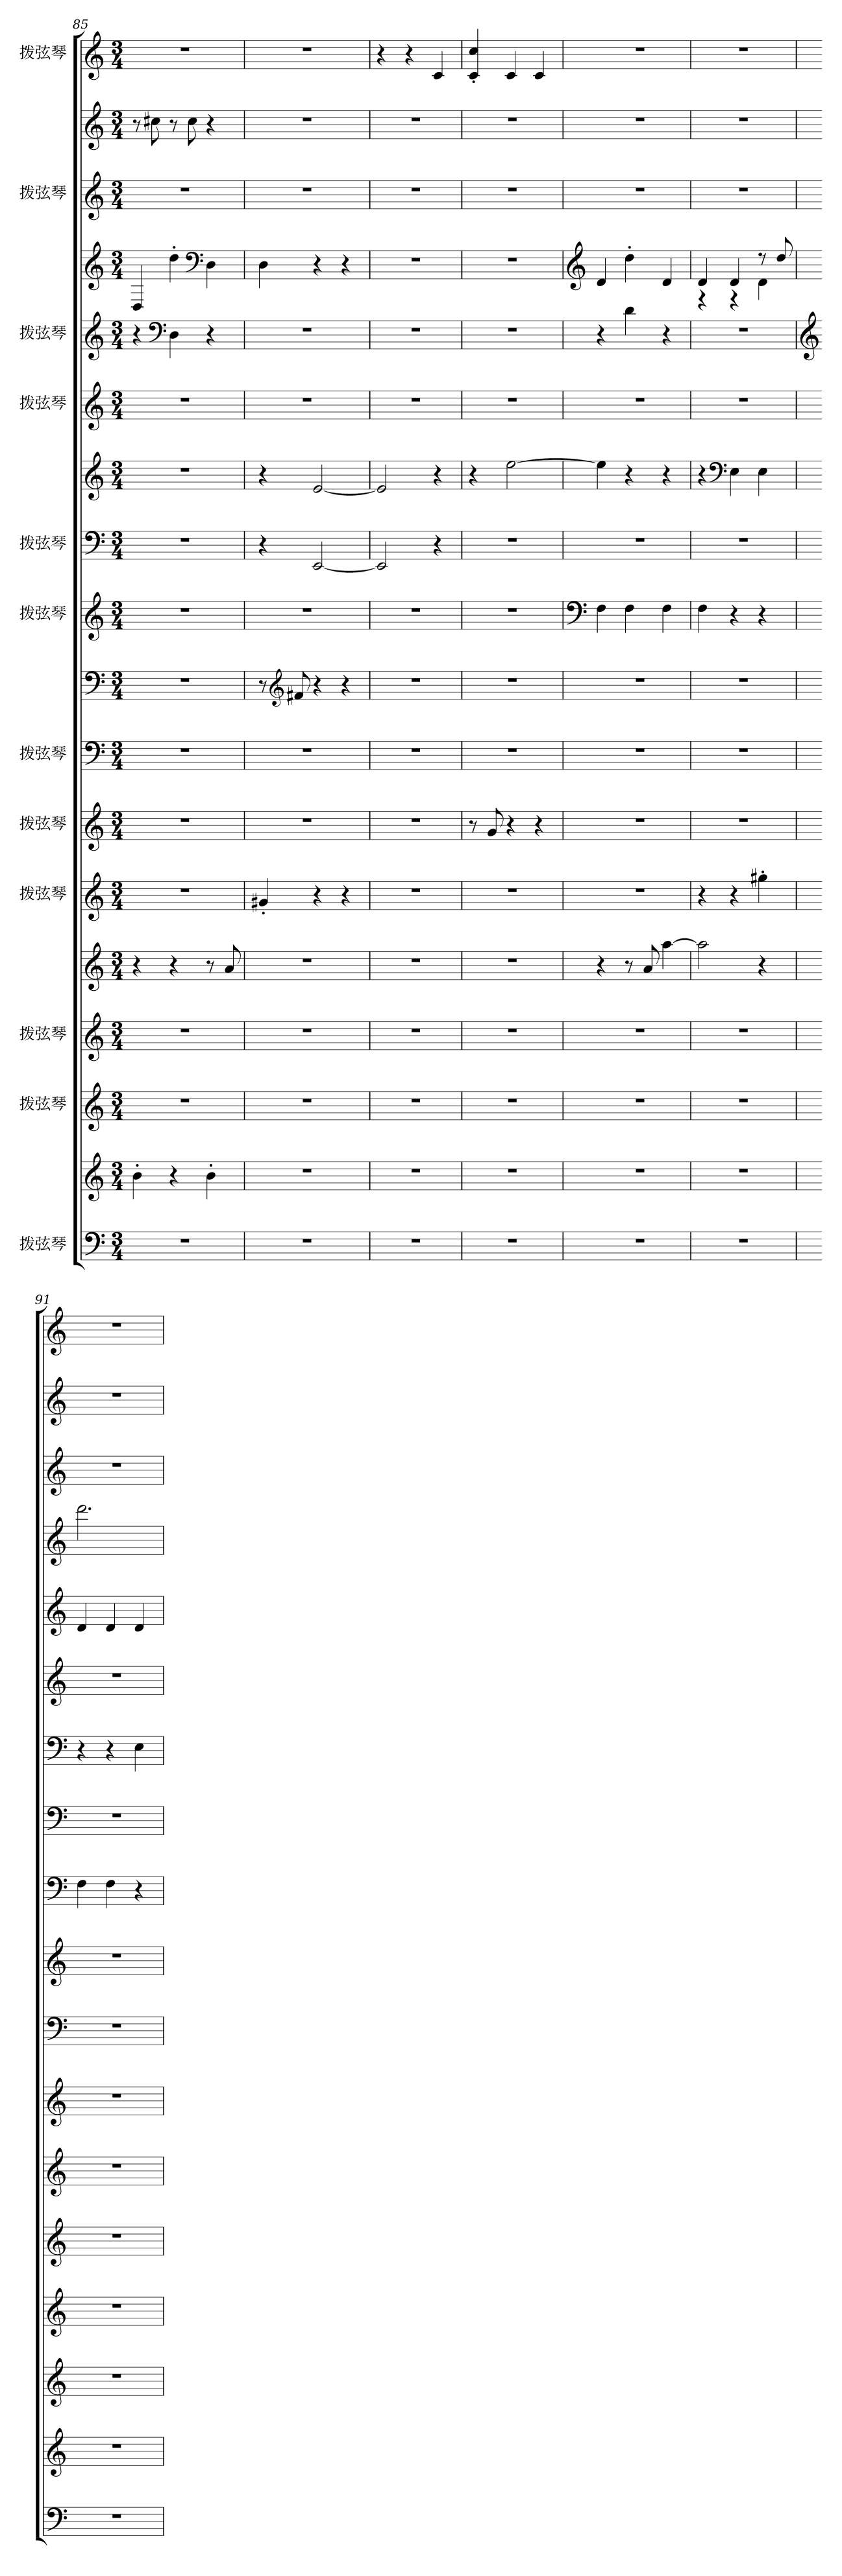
**kern	**kern	**kern	**kern	**kern	**kern	**kern	**kern	**kern	**kern	**kern	**kern	**kern	**kern	**kern	**kern	**kern	**kern
*part12	*part12	*part11	*part10	*part10	*part9	*part8	*part7	*part7	*part6	*part5	*part5	*part4	*part3	*part3	*part2	*part2	*part1
*staff18	*staff17	*staff16	*staff15	*staff14	*staff13	*staff12	*staff11	*staff10	*staff9	*staff8	*staff7	*staff6	*staff5	*staff4	*staff3	*staff2	*staff1
*I"拨弦琴	*	*I"拨弦琴	*I"拨弦琴	*	*I"拨弦琴	*I"拨弦琴	*I"拨弦琴	*	*I"拨弦琴	*I"拨弦琴	*	*I"拨弦琴	*I"拨弦琴	*	*I"拨弦琴	*	*I"拨弦琴
*clefF4	*clefG2	*clefG2	*clefG2	*clefG2	*clefG2	*clefG2	*clefF4	*clefF4	*clefG2	*clefF4	*clefG2	*clefG2	*clefG2	*clefG2	*clefG2	*clefG2	*clefG2
*k[]	*k[]	*k[]	*k[]	*k[]	*k[]	*k[]	*k[]	*k[]	*k[]	*k[]	*k[]	*k[]	*k[]	*k[]	*k[]	*k[]	*k[]
*M3/4	*M3/4	*M3/4	*M3/4	*M3/4	*M3/4	*M3/4	*M3/4	*M3/4	*M3/4	*M3/4	*M3/4	*M3/4	*M3/4	*M3/4	*M3/4	*M3/4	*M3/4
=85	=85	=85	=85	=85	=85	=85	=85	=85	=85	=85	=85	=85	=85	=85	=85	=85	=85
2.r	4b'\	2.r	2.r	4r	2.r	2.r	2.r	2.r	2.r	2.r	2.r	2.r	4r	4D/	2.r	8r	2.r
.	.	.	.	.	.	.	.	.	.	.	.	.	.	.	.	8cc#X\	.
*	*	*	*	*	*	*	*	*	*	*	*	*	*clefF4	*	*	*	*
.	4r	.	.	4r	.	.	.	.	.	.	.	.	4D\	4dd'\	.	8r	.
.	.	.	.	.	.	.	.	.	.	.	.	.	.	.	.	8cc#\	.
*	*	*	*	*	*	*	*	*	*	*	*	*	*	*clefF4	*	*	*
.	4b'\	.	.	8r	.	.	.	.	.	.	.	.	4r	4D\	.	4r	.
.	.	.	.	8a/	.	.	.	.	.	.	.	.	.	.	.	.	.
=86	=86	=86	=86	=86	=86	=86	=86	=86	=86	=86	=86	=86	=86	=86	=86	=86	=86
2.r	2.r	2.r	2.r	2.r	4g#X'/	2.r	2.r	8r	2.r	4r	4r	2.r	2.r	4D\	2.r	2.r	2.r
*	*	*	*	*	*	*	*	*clefG2	*	*	*	*	*	*	*	*	*
.	.	.	.	.	.	.	.	8f#X/	.	.	.	.	.	.	.	.	.
.	.	.	.	.	4r	.	.	4r	.	[2EE/	[2e/	.	.	4r	.	.	.
.	.	.	.	.	4r	.	.	4r	.	.	.	.	.	4r	.	.	.
!!LO:PB:g=z
=87	=87	=87	=87	=87	=87	=87	=87	=87	=87	=87	=87	=87	=87	=87	=87	=87	=87
2.r	2.r	2.r	2.r	2.r	2.r	2.r	2.r	2.r	2.r	2EE/]	2e/]	2.r	2.r	2.r	2.r	2.r	4r
.	.	.	.	.	.	.	.	.	.	.	.	.	.	.	.	.	4r
.	.	.	.	.	.	.	.	.	.	4r	4r	.	.	.	.	.	4c/
=88	=88	=88	=88	=88	=88	=88	=88	=88	=88	=88	=88	=88	=88	=88	=88	=88	=88
2.r	2.r	2.r	2.r	2.r	2.r	8r	2.r	2.r	2.r	2.r	4r	2.r	2.r	2.r	2.r	2.r	4c/' 4cc/'
.	.	.	.	.	.	8g/	.	.	.	.	.	.	.	.	.	.	.
.	.	.	.	.	.	4r	.	.	.	.	[2ee\	.	.	.	.	.	4c/
.	.	.	.	.	.	4r	.	.	.	.	.	.	.	.	.	.	4c/
=89	=89	=89	=89	=89	=89	=89	=89	=89	=89	=89	=89	=89	=89	=89	=89	=89	=89
*	*	*	*	*	*	*	*	*	*clefF4	*	*	*	*	*clefG2	*	*	*
2.r	2.r	2.r	2.r	4r	2.r	2.r	2.r	2.r	4F\	2.r	4ee\]	2.r	4r	4d/	2.r	2.r	2.r
.	.	.	.	8r	.	.	.	.	4F\	.	4r	.	4d\	4dd'\	.	.	.
.	.	.	.	8a/	.	.	.	.	.	.	.	.	.	.	.	.	.
.	.	.	.	[4aa\	.	.	.	.	4F\	.	4r	.	4r	4d/	.	.	.
=90	=90	=90	=90	=90	=90	=90	=90	=90	=90	=90	=90	=90	=90	=90	=90	=90	=90
*	*	*	*	*	*	*	*	*	*	*	*	*	*	*^	*	*	*
2.r	2.r	2.r	2.r	2aa\]	4r	2.r	2.r	2.r	4F\	2.r	4r	2.r	2.r	4d/	4r	2.r	2.r	2.r
*	*	*	*	*	*	*	*	*	*	*	*clefF4	*	*	*	*	*	*	*
.	.	.	.	.	4r	.	.	.	4r	.	4E\	.	.	4d/	4r	.	.	.
.	.	.	.	4r	4gg#X'\	.	.	.	4r	.	4E\	.	.	8r	4d\	.	.	.
.	.	.	.	.	.	.	.	.	.	.	.	.	.	8dd/	.	.	.	.
*	*	*	*	*	*	*	*	*	*	*	*	*	*	*v	*v	*	*	*
=91	=91	=91	=91	=91	=91	=91	=91	=91	=91	=91	=91	=91	=91	=91	=91	=91	=91
*	*	*	*	*	*	*	*	*	*	*	*	*	*clefG2	*	*	*	*
2.r	2.r	2.r	2.r	2.r	2.r	2.r	2.r	2.r	4F\	2.r	4r	2.r	4d/	2.ddd\	2.r	2.r	2.r
.	.	.	.	.	.	.	.	.	4F\	.	4r	.	4d/	.	.	.	.
.	.	.	.	.	.	.	.	.	4r	.	4E\	.	4d/	.	.	.	.
=	=	=	=	=	=	=	=	=	=	=	=	=	=	=	=	=	=
*-	*-	*-	*-	*-	*-	*-	*-	*-	*-	*-	*-	*-	*-	*-	*-	*-	*-
